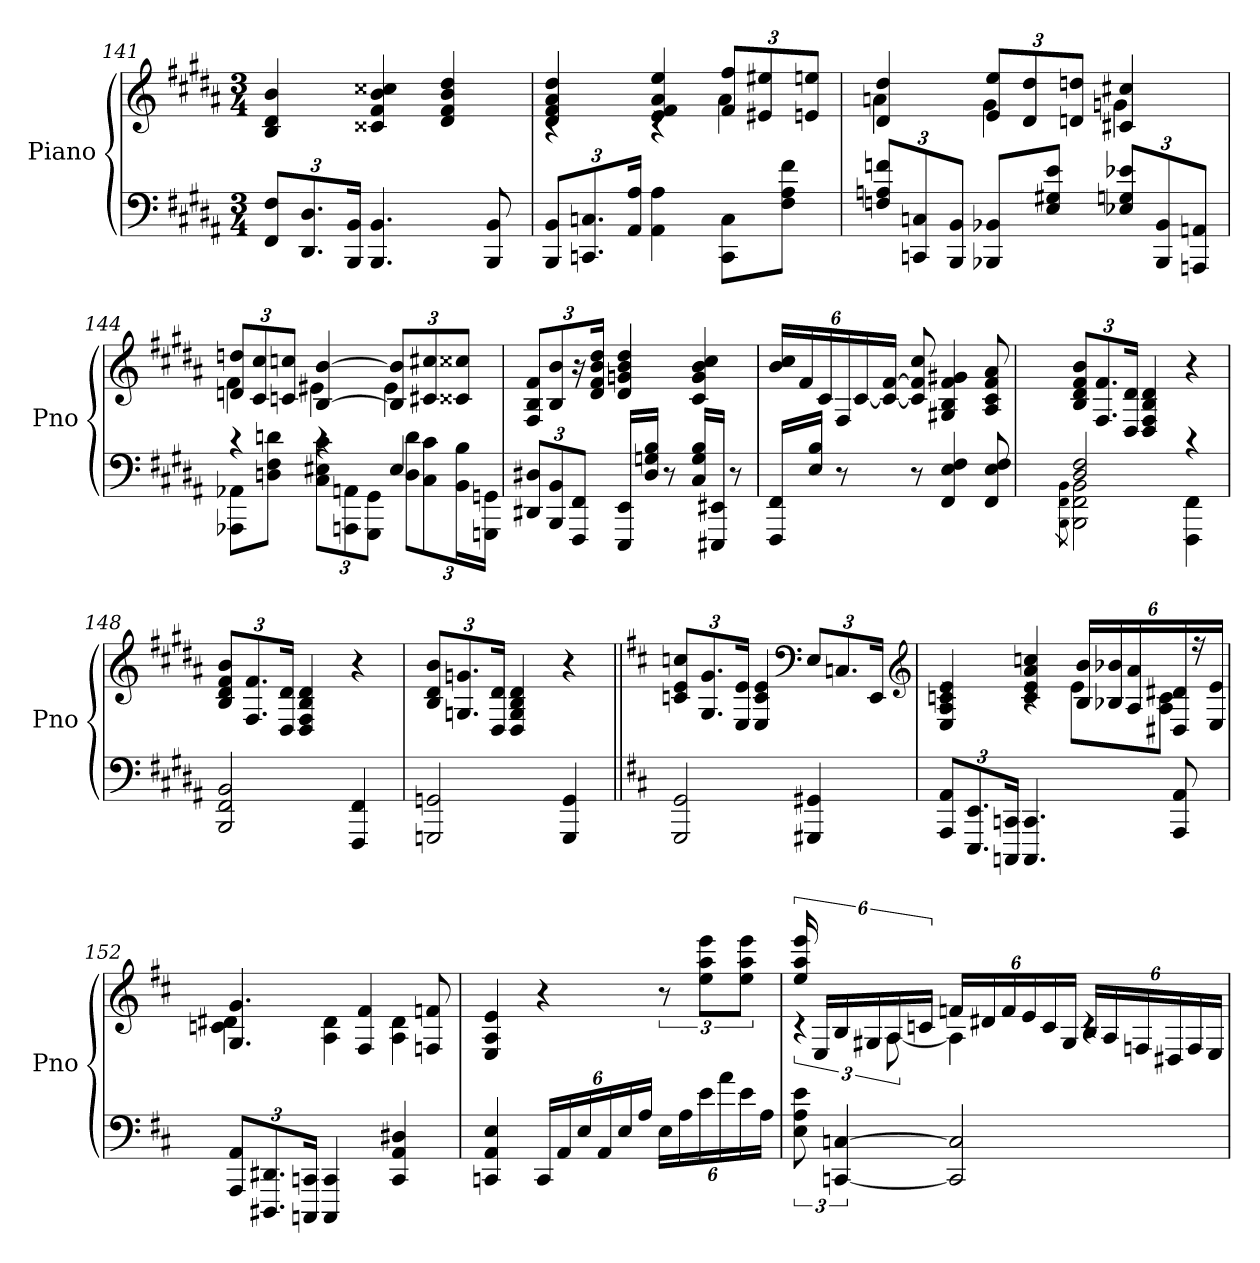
**kern	**kern
*part1	*part1
*staff2	*staff1
*I"Piano	*
*I'Pno	*
*clefF4	*clefG2
*k[f#c#g#d#a#]	*k[f#c#g#d#a#]
*M3/4	*M3/4
=141	=141
12FF# 12F#L	4B 4d# 4b
12.DD# 12.D#	.
24BBB 24BBJk	.
4.BBB 4.BB	4c##X 4f# 4b 4cc##X
.	4d# 4f# 4b 4dd#
8BBB 8BB	.
=142	=142
*	*^
12BBB 12BBL	4d# 4f# 4a# 4dd#	4rc
12.CCn 12.Cn	.	.
24AA# 24A#Jk	.	.
4AA# 4A#	4e 4f# 4a# 4ee	4rc
8CC 8CL	12f# 12ff#L	4a#
.	12e#X 12ee#X	.
8F# 8A# 8f#J	.	.
.	12en 12eenJ	.
=143	=143	=143
12Fn 12An 12fnL	4d# 4dd#	4an
12CCn 12Cn	.	.
12BBB 12BBJ	.	.
8BBB-X 8BB-XL	12e 12eeL	4g#
.	12d# 12dd#	.
8E 8G#X 8eJ	.	.
.	12dn 12ddnJ	.
12E-X 12Gn 12e-XL	4c#X 4cc#X	4gn
12BBB- 12BB-	.	.
12AAAn 12AAnJ	.	.
=144	=144	=144
*^	*	*
4rc	8AAA-X 8AA-XL	12dn 12ddnL	4f#
.	.	12c# 12cc#	.
.	8Dn 8F# 8dnJ	.	.
.	.	12cn 12ccnJ	.
4rc	12C# 12E#X 12c#L	[4B [4b	4e#X
.	12AAAn 12AAn	.	.
.	12GGG# 12GG#J	.	.
4E#	12D 12dL	12B] 12b]L	4e#
.	12C# 12c#	12c#X 12cc#X	.
.	24BB 24BL	12c##X 12cc##XJ	.
.	24GGGn 24GGnJJ	.	.
*v	*v	*	*
*	*v	*v
=145	=145
12DD#X 12D#XL	12F# 12B 12f#L
12BBB 12BB	12B 12b
12FFF# 12FF#J	24r
.	24d# 24f# 24b 24dd#Jk
16EEE 16EELL	4d# 4gn 4b 4dd#
16D# 16Gn 16BJJ	.
8r	.
16C# 16G 16BLL	4c# 4g 4b 4cc#
16EEE#X 16EE#XJJ	.
8r	.
=146	=146
16FFF# 16FF#LL	24b 24cc#LL
.	24f#
16E 16BJJ	.
.	24c#
8r	24F#
.	[24c#
.	24c#_ [24f#JJ
8r	8c#] 8f#] 8cc#
4FF# 4E 4F#	4G#X 4B 4f# 4g#X
8FF# 8E 8F#	8A# 8c# 8f# 8a#
=147	=147
*^	*
.	8qBBB\ 8qFF#\ 8qBB\	.
2D# 2F#	2BBB] 2FF#] 2BB]	12B 12d# 12f# 12bL
.	.	12.F# 12.f#
.	.	24D# 24d#Jk
.	.	4D# 4F# 4B 4d#
4rc	4FFF# 4FF#	4r
*v	*v	*
=148	=148
2BBB 2FF# 2BB	12B 12d# 12f# 12bL
.	12.F# 12.f#
.	24D# 24d#Jk
.	4D# 4F# 4B 4d#
4FFF# 4FF#	4r
=149	=149
2GGGn 2GGn	12B 12d# 12bL
.	12.Gn 12.gn
.	24D# 24d#Jk
.	4D# 4G 4B 4d#
4GGG 4GG	4r
=150||	=150||
*k[f#c#]	*k[f#c#]
2GGG 2GG	12cn 12e 12ccnL
.	12.G 12.g
.	24E 24eJk
.	4E 4c 4e
*	*clefF4
4GGG#X 4GG#X	12EL
.	12.Cn
.	24EEJk
*	*clefG2
=151	=151
*	*^
12AAA 12AAL	4E 4A 4cn 4e	4rc
12.EEE 12.EE	.	.
24CCCn 24CCnJk	.	.
4.CCC 4.CC	4c 4e 4a 4ccn	4rc
.	24B 24bLL	8eL
.	24B-X 24b-X	.
.	24A 24a	.
8AAA 8AA	24D#X 24d#X	8A 8cJ
.	24r	.
.	24E 24eJJ	.
=152	=152	=152
12AAA 12AAL	4.G 4.g	4cn 4d#X
12.DDD#X 12.DD#X	.	.
24CCCn 24CCnJk	.	.
4CCC 4CC	.	4A 4d#
.	4F# 4f#	.
4CC 4AA 4D#X	.	4A 4d#
.	8Fn 8fn	.
*	*v	*v
=153	=153
4CCn 4AA 4E	4E 4A 4e
24CCLL	4r
24AA	.
24E	.
24AA	.
24E	.
24AJJ	.
24ELL	12r
24A	.
24e	12ee 12aa 12eeeL
24a	.
24e	12ee 12aa 12eeeJ
24AJJ	.
=154	=154
*	*^
12E 12A 12e	24ee 24aa 24eee	6rc
.	24ELL	.
[6CCn [6Cn	24B	.
.	24G#X	.
.	24A	[12A
.	24cnJJ	.
2CC] 2C]	24fnLL	4A]
.	24d#X	.
.	24f	.
.	24e	.
.	24c	.
.	24G#JJ	.
.	24BLL	4rc
.	24A	.
.	24Fn	.
.	24D#X	.
.	24F	.
.	24EJJ	.
*	*v	*v
=	=
*-	*-
